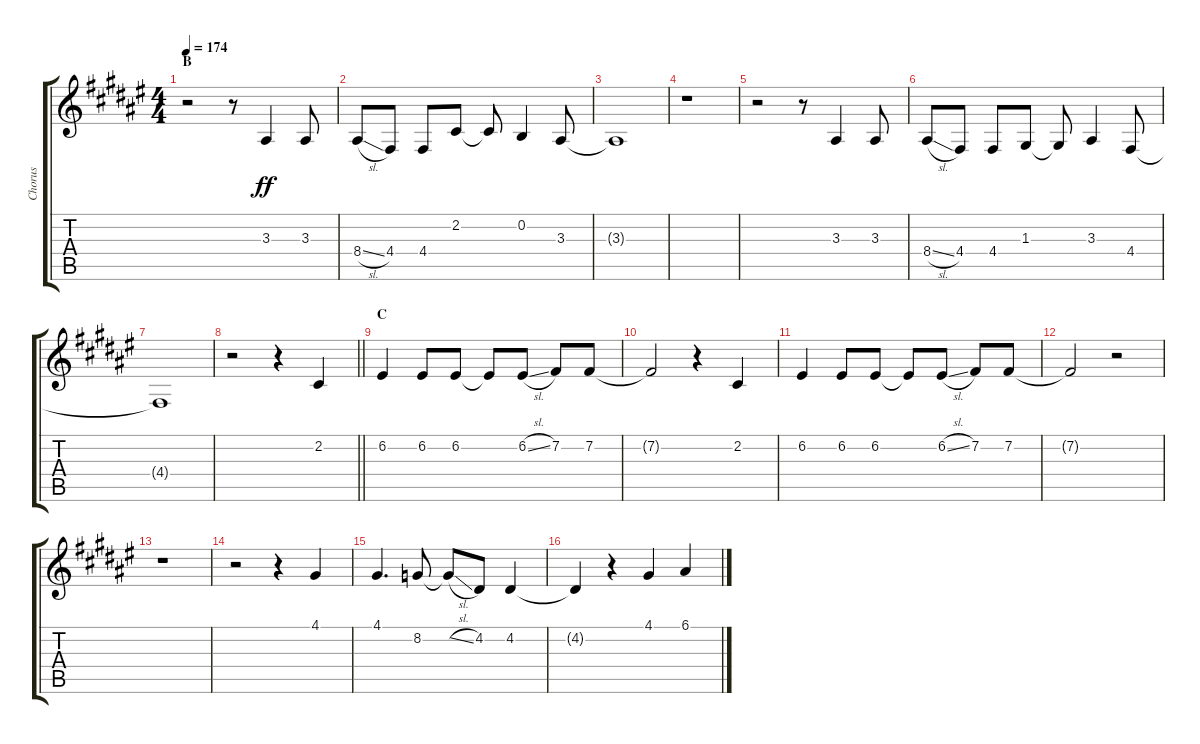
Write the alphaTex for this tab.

\track ("Chorus" "Chorus") {instrument voiceoohs}
\staff {score tabs}
\tuning (E4 B3 G3 D3 A2 E2) {hide}
\ts (4 4)
\section ("" "B")
\tempo 174
\clef g2
\ks f#
r.2{dy ff} r.8 3.3.4 3.3.8 |
8.4{sl}.8 4.4.8 4.4.8 2.2.8 2.2{t}.8 0.2.4 3.3.8 |
3.3{t}.1 |
r.1 |
r.2 r.8 3.3.4 3.3.8 |
8.4{sl}.8 4.4.8 4.4.8 1.3.8 1.3{t}.8 3.3.4 4.4.8 |
4.4{t}.1 |
\barLineRight lightlight
r.2 r.4 2.2.4 |
\section ("" "C")
6.2.4 6.2.8 6.2.8 6.2{t}.8 6.2{sl}.8 7.2.8 7.2.8 |
7.2{t}.2 r.4 2.2.4 |
6.2.4 6.2.8 6.2.8 6.2{t}.8 6.2{sl}.8 7.2.8 7.2.8 |
7.2{t}.2 r.2 |
r.1 |
r.2 r.4 4.1.4 |
4.1.4{d} 8.2.8 8.2{sl t}.8 4.2.8 4.2.4 |
4.2{t}.4 r.4 4.1.4 6.1.4
